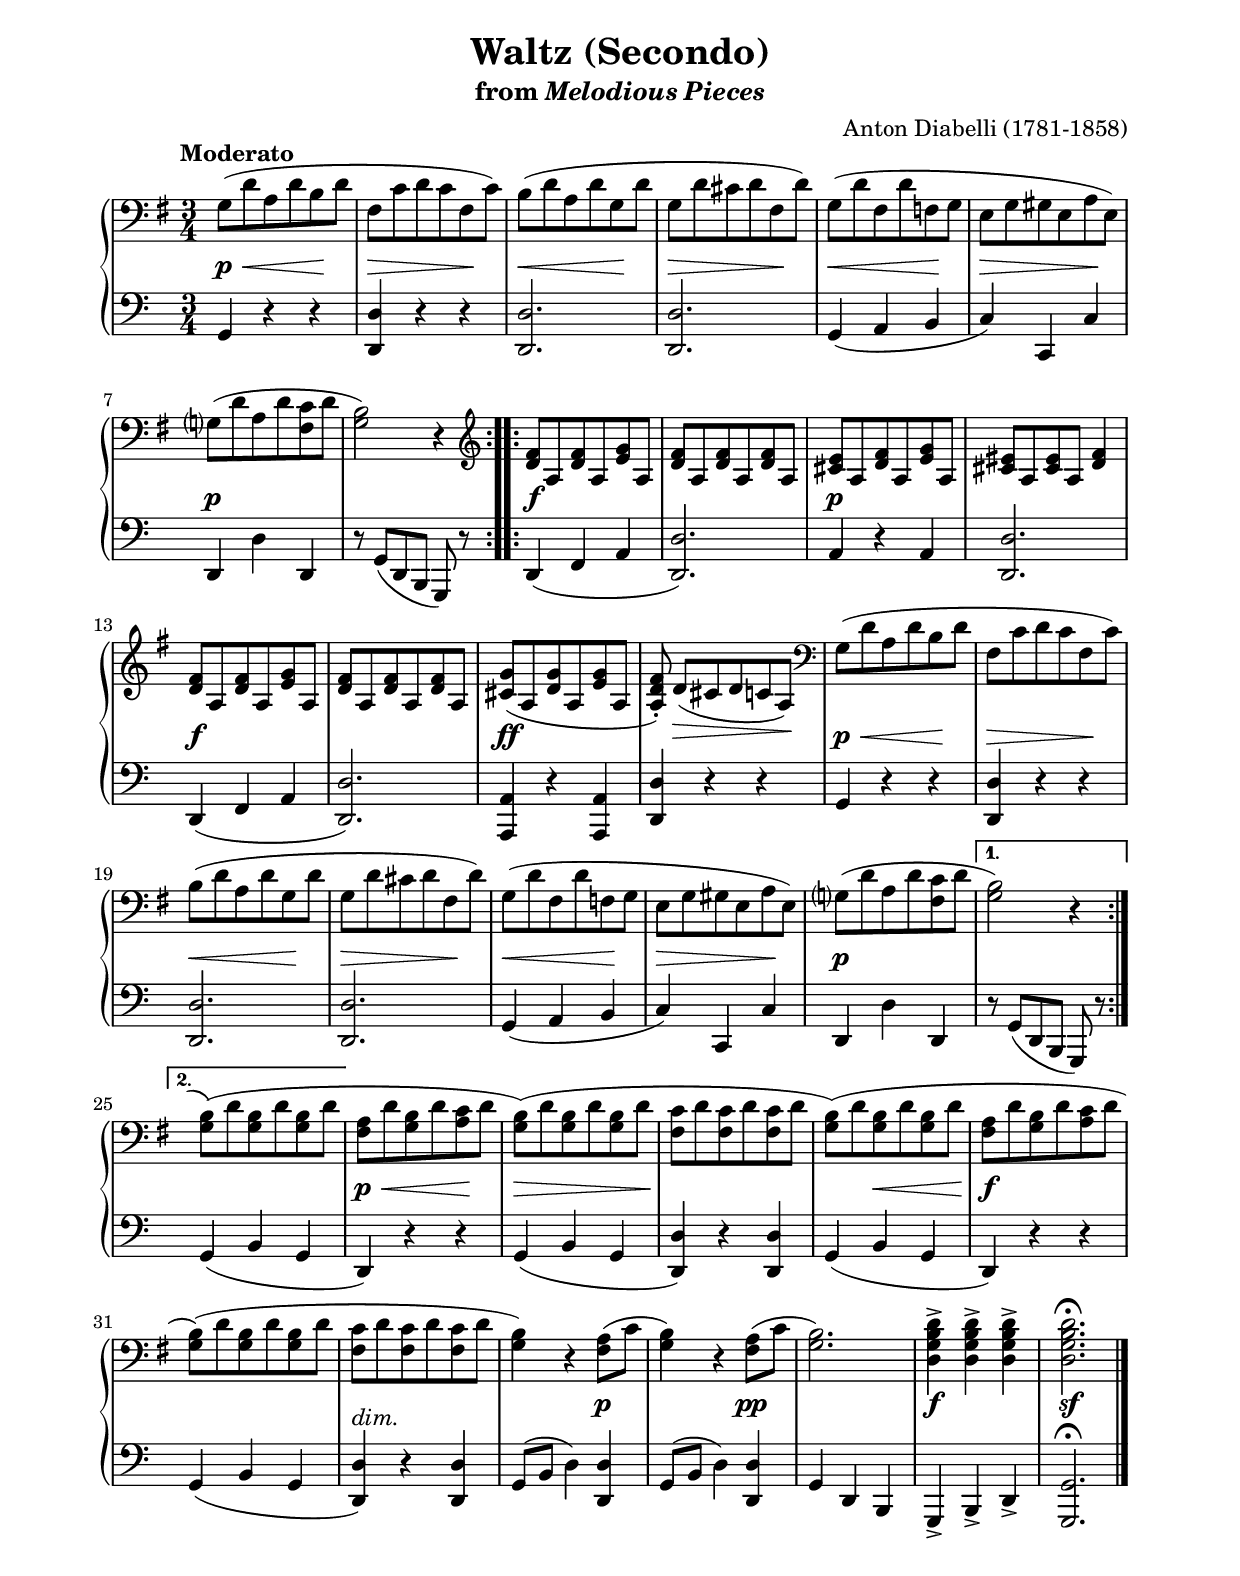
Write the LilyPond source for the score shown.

\version "2.24.1"

\language "english"

primo_right = \relative b' {
    \repeat volta 2 {
        b4( c d)^\markup {
            \italic "(RH one octave higher than written throughout)"
        }
        | d2( a4) | g4( a b) | b2( a4) |
        \break
        b4( c d) | d2( c4 | b c a | g2) r4 |
    }
    \break
    \repeat volta 2 {
        a4( d cs | d2\accent a4) | a\staccato a\staccato a\staccato | a2. |
        \break
        a4( d cs | d2\accent a4) | a\staccato b\staccato cs\staccato | d2 r4 |
        \break

        b4( c? d) | d2( a4) | g4( a b) | b2( a4) |
        \break
        b4( c d) | d2( c4 | b c a |
        \alternative {
            \volta 1 { g2) r4 | \break }
            \volta 2 {
                \acciaccatura { \once\hideNotes g8 }
                g4 r r |
            }
        }
    }
    d'4\staccato( d\staccato_\markup { \italic "dolce" } d\staccato) |
    d2( c8 b | a2 c8 b |
    g8) r g( a b c |
    \break
    d4\staccato)( d\staccato d\staccato) | d2\accent( c8 b | a2\accent c8 b |
    g4) r c8( a |
    \break
    g4) r c8( a | g4) r r |
    g4\accent g\accent g\accent | g2.\fermata |
    \fine
}

primo_left = \relative b, {
    \repeat volta 2 {
        b4(_\markup {
            \italic "(LH two octaves higher than written throughout)"
        }
        c d) | d2( a4) | g4( a b) | b2( a4) |
        b4( c d) | d2( c4 | b c a | g2) r4 |
    }
    \repeat volta 2 {
        a4( d cs | d2\accent a4) | a\staccato a\staccato a\staccato | a2. |
        a4( d cs | d2\accent a4) | a\staccato b\staccato cs\staccato | d2 r4 |

        b4( c? d) | d2( a4) | g4( a b) | b2( a4) |
        b4( c d) | d2( c4 | b c a |
        \alternative {
            \volta 1 { g2) r4 | }
            \volta 2 {
                \acciaccatura { \once\hideNotes g8 }
                g4 r r |
            }
        }
    }
    d'4\staccato( d\staccato d\staccato) | d2( c8 b | a2 c8 b |
    g8) r g( a b c |
    d4\staccato)( d\staccato d\staccato) | d2\accent( c8 b | a2\accent c8 b |
    g4) r c8( a | g4) r c8( a | g4) r r |
    <g b d>4\accent <g b d>\accent <g b d>\accent | <g b d>2.\fermata |
    \fine
}

secondo_right = \relative g {
    \repeat volta 2 {
        g8( d' a d b d | fs, c' d c fs, c') |
        b( d a d g, d' | g, d' cs d fs, d') |
        g,8( d' fs, d' f, g | e g gs e a e) |
        g?( d' a d <fs, c'> d' | <g, b>2) r4 |
    }
    \repeat volta 2 {
        \clef treble
        <d' fs>8 a <d fs> a <e' g> a, | <d fs> a <d fs> a <d fs> a |
        <cs e>8 a <d fs> a <e' g> a, | <cs es> a <cs es> a <d fs>4 |
        <d fs>8 a <d fs> a <e' g> a, | <d fs> a <d fs> a <d fs> a |
        <cs g'>8( a <d g> a <e' g> a, | <a d fs>\staccato) d([\> cs d c a])\! |

        \clef bass
        g8( d' a d b d | fs, c' d c fs, c') |
        b( d a d g, d' | g, d' cs d fs, d') |
        g,8( d' fs, d' f, g | e g gs e a e) |
        g?( d' a d <fs, c'> d' |
        \alternative {
            \volta 1 { <g, b>2) r4 | }
            \volta 2 {
                \acciaccatura { \once\slurUp \once\hideNotes b8 }
                <b g>8( d <b g> d <b g> d |
            }
        }
    }
    <a fs>8 d <b g> d <c a> d | <b g>)( d <b g> d <b g> d |
    <c fs,>8 d <c fs,> d <c fs,> d | <b g>)( d <b g> d <b g> d |
    <a fs>8 d <b g> d <c a> d | <b g>)( d <b g> d <b g> d |
    <c fs,>8 d <c fs,> d <c fs,> d | <b g>4) r <a fs>8( c |
    <b g>4) r <a fs>8( c | <b g>2.) |
    <d b g d>4\accent <d b g d>4\accent <d b g d>4\accent |
    <d b g d>2.\fermata | \fine
}

secondo_left = \relative c {
    \repeat volta 2 {
        g4 r r | <d d'> r r | <d d'>2. | <d d'> |
        g4( a b | c) c, c' | d, d' d, | r8 g([ d b] g) r |
    }
    \repeat volta 2 {
        d'4( f a | <d d,>2.) | a4 r a | <d d,>2. |
        d,4( f a | <d d,>2.) | <a a,>4 r <a a,> | <d d,>4 r r |

        g,4 r r | <d d'> r r | <d d'>2. | <d d'> |
        g4( a b | c) c, c' | d, d' d, |
        \alternative {
            \volta 1 { r8 g([ d b] g) r | }
            \volta 2 {
                \grace { \once\hideNotes g'8 }
                g4( b g |
            }
        }
    }
    d4) r r | g( b g | <d d'>) r <d d'> | g( b g |
    d4) r r | g( b g | <d d'>) r <d d'> |
    g8( b d4) <d d,>4 | g,8( b d4) <d d,>4 |
    g,4 d b | g\accent b\accent d\accent | <g g,>2.\fermata | \fine
}



dynamics = {
    \repeat volta 2 {
        s4\p\< s s\! | s\> s s\! | s\< s s\! | s\> s s\! |
        s4\< s s\! | s\> s s\! | s2.\p | s |
    }
    \repeat volta 2 {
        s2.\f | s | s\p | s |
        s2.\f | s | s\ff | s |

        s4\p\< s s\! | s\> s s\! | s\< s s\! | s\> s s\! |
        s4\< s s\! | s\> s s\! | s2.\p |
        \alternative {
            \volta 1 { s2. | }
            \volta 2 { \grace{s8} s2. | }
        }
    }
    s8\p\< s s4 s\! |
    s4\> s s8 s\! | s2. | s4 s\< s8 s\! |
    s2.\f | s | s_\markup { \italic "dim." } |
    s2 s4\p | s2 s4\pp | s2. | s2.\f | s2.\sf |
    \fine
}





\header {
    title = "Waltz (Secondo)"
    subtitle = \markup { from \italic { Melodious Pieces } }
    composer = "Anton Diabelli (1781-1858)"
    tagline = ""
}



\paper {
    top-margin = 0.75\in
    bottom-margin = 0.75\in
    left-margin = 0.75\in
    right-margin = 0.75\in
}

\score {

    \layout {
        indent = 0\cm
    }

    \new GrandStaff <<

        \new Staff {
            \key g \major
            \time 3/4
            \tempo "Moderato"

            \clef bass
            \secondo_right
        }
        \new Dynamics \dynamics
        \new Staff {
            \clef bass
            \secondo_left
        }
    >>
}

\score {
    \new Staff {
        \set Staff.midiInstrument = "acoustic grand"
        \set Staff.midiMaximumVolume = #0.7
        \set Staff.midiMinimumVolume = #0.0
        \clef treble
        \key g \major
        \time 3/4
        \tempo "Allegro" 4 = 120
        \unfoldRepeats {
            <<
                \dynamics
                \transpose c c' { \primo_right }
                \transpose c c'' { \primo_left }
            >>
        }
    }
    \midi {}
}
